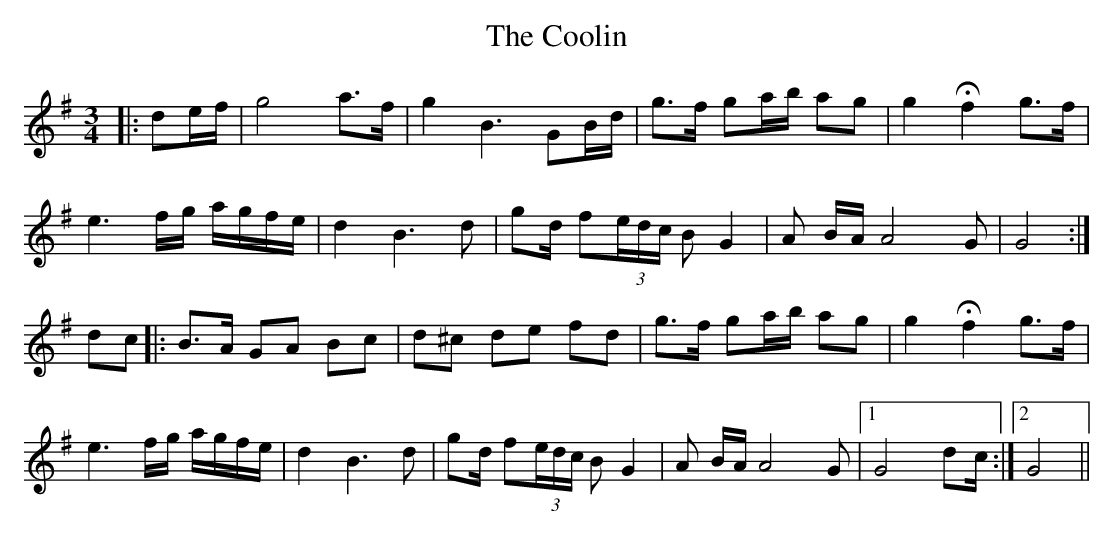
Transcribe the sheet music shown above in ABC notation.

X:1
T: The Coolin
M: 3/4
L: 1/8
K: Gmaj
|:de/f/ |g4 a>f|g2 B3 GB/d/|g>f ga/b/ ag|g2 Hf2 g>f|
e3 f/g/ a/g/f/e/ |d2 B3d | gd/ f(3/e/d/c/ BG2 | A B/A/ A4 G |G4 :|
dc|:B>A GA Bc|d^c de fd|g>f ga/b/ ag|g2 Hf2 g>f|
e3 f/g/ a/g/f/e/|d2 B3d |gd/ f(3/e/d/c/ BG2| /A /B/A/ A4 G |1 G4 dc/:|2 G4||
